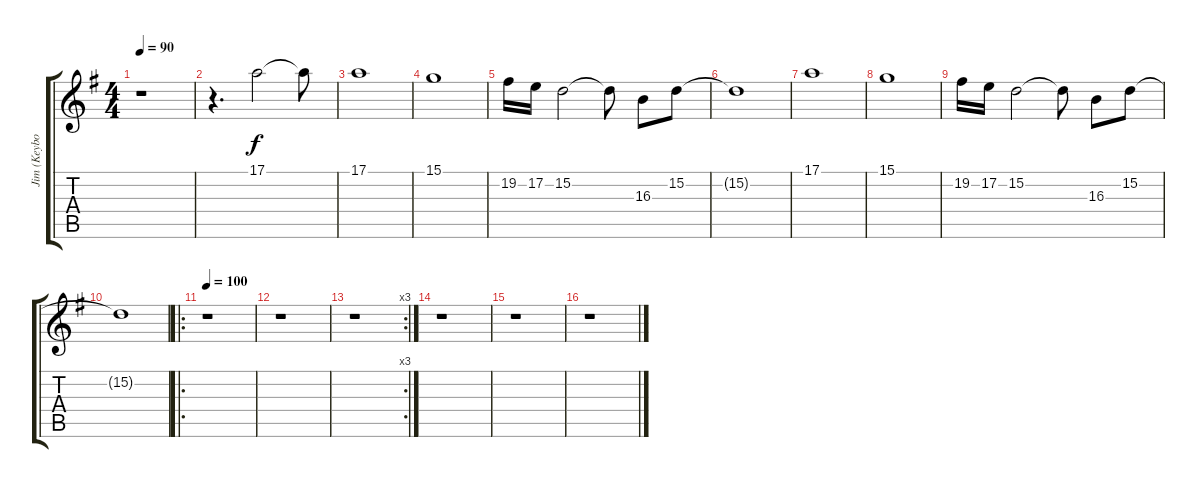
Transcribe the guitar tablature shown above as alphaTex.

\track ("Jim (Keyboards)" "Jim (Keybo") {instrument celesta}
\staff {score tabs}
\tuning (E4 B3 G3 D3 A2 E2) {hide}
\ts (4 4)
\tempo 90
\clef g2
\ks g
r.1{dy f} |
r.4{d} 17.1.2 17.1{t}.8 |
17.1.1 |
15.1.1 |
19.2.16 17.2.16 15.2.2 15.2{t}.8 16.3.8 15.2.8 |
15.2{t}.1 |
17.1.1 |
15.1.1 |
19.2.16 17.2.16 15.2.2 15.2{t}.8 16.3.8 15.2.8 |
15.2{t}.1 |
\ro
\tempo 100
r.1 |
r.1 |
\rc 3
r.1 |
r.1 |
r.1 |
r.1
